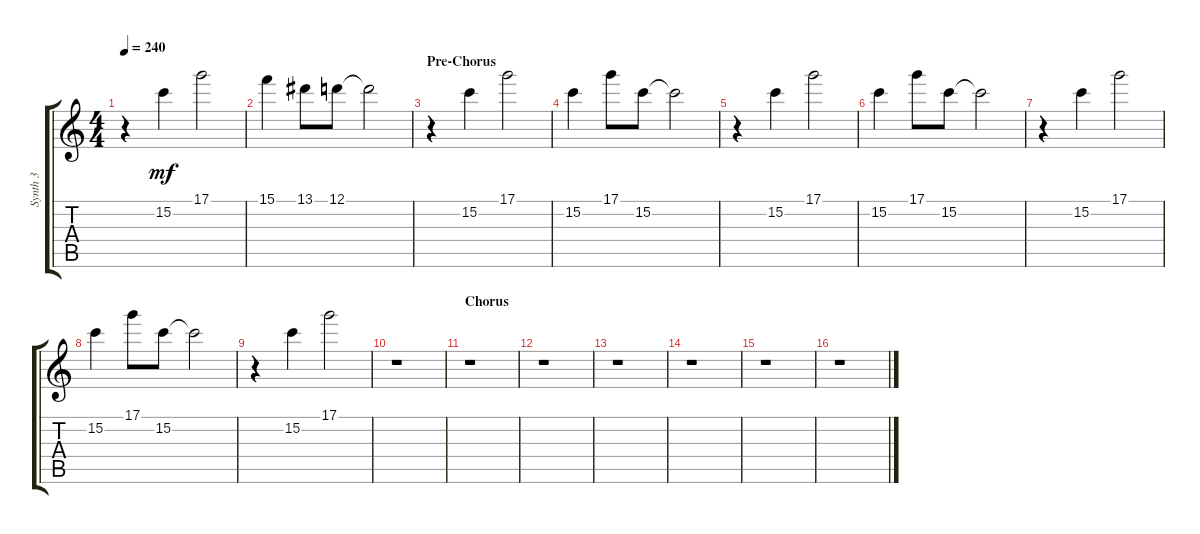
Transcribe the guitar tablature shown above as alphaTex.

\track ("Synth 3" "Synth 3") {instrument electricguitarclean}
\staff {score tabs}
\tuning (D4 A3 F3 C3 G2 C2) {hide}
\ts (4 4)
\tempo 240
\clef g2
\ks aminor
r.4{dy mf} 15.2.4 17.1.2 |
15.1.4 13.1.8 12.1.8 12.1{t}.2 |
\section ("" "Pre-Chorus")
r.4 15.2.4 17.1.2 |
15.2.4 17.1.8 15.2.8 15.2{t}.2 |
r.4 15.2.4 17.1.2 |
15.2.4 17.1.8 15.2.8 15.2{t}.2 |
r.4 15.2.4 17.1.2 |
15.2.4 17.1.8 15.2.8 15.2{t}.2 |
r.4 15.2.4 17.1.2 |
r.1 |
\section ("" "Chorus")
r.1 |
r.1 |
r.1 |
r.1 |
r.1 |
r.1
